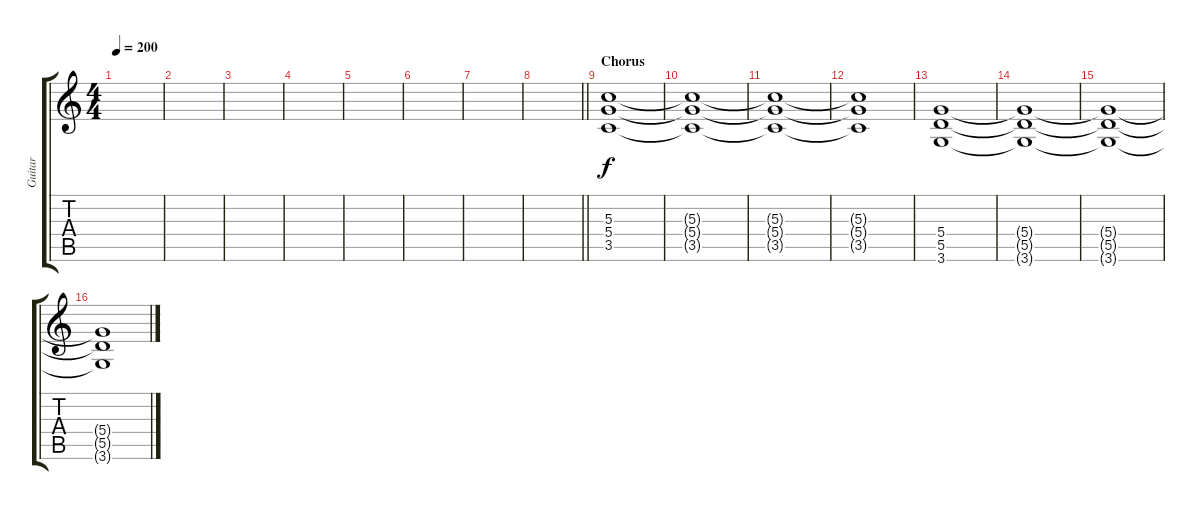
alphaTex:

\track ("Guitar" "Guitar") {instrument distortionguitar}
\staff {score tabs}
\tuning (E4 B3 G3 D3 A2 E2) {hide}
\ts (4 4)
\tempo 200
\clef g2
\ks c
|
|
|
|
|
|
|
\barLineRight lightlight
|
\section ("" "Chorus")
(5.3 5.4 3.5).1{volume 7} |
(5.3{t} 5.4{t} 3.5{t}).1 |
(5.3{t} 5.4{t} 3.5{t}).1 |
(5.3{t} 5.4{t} 3.5{t}).1 |
(5.4 5.5 3.6).1{volume 11} |
(5.4{t} 5.5{t} 3.6{t}).1 |
(5.4{t} 5.5{t} 3.6{t}).1{volume 8} |
(5.4{t} 5.5{t} 3.6{t}).1
